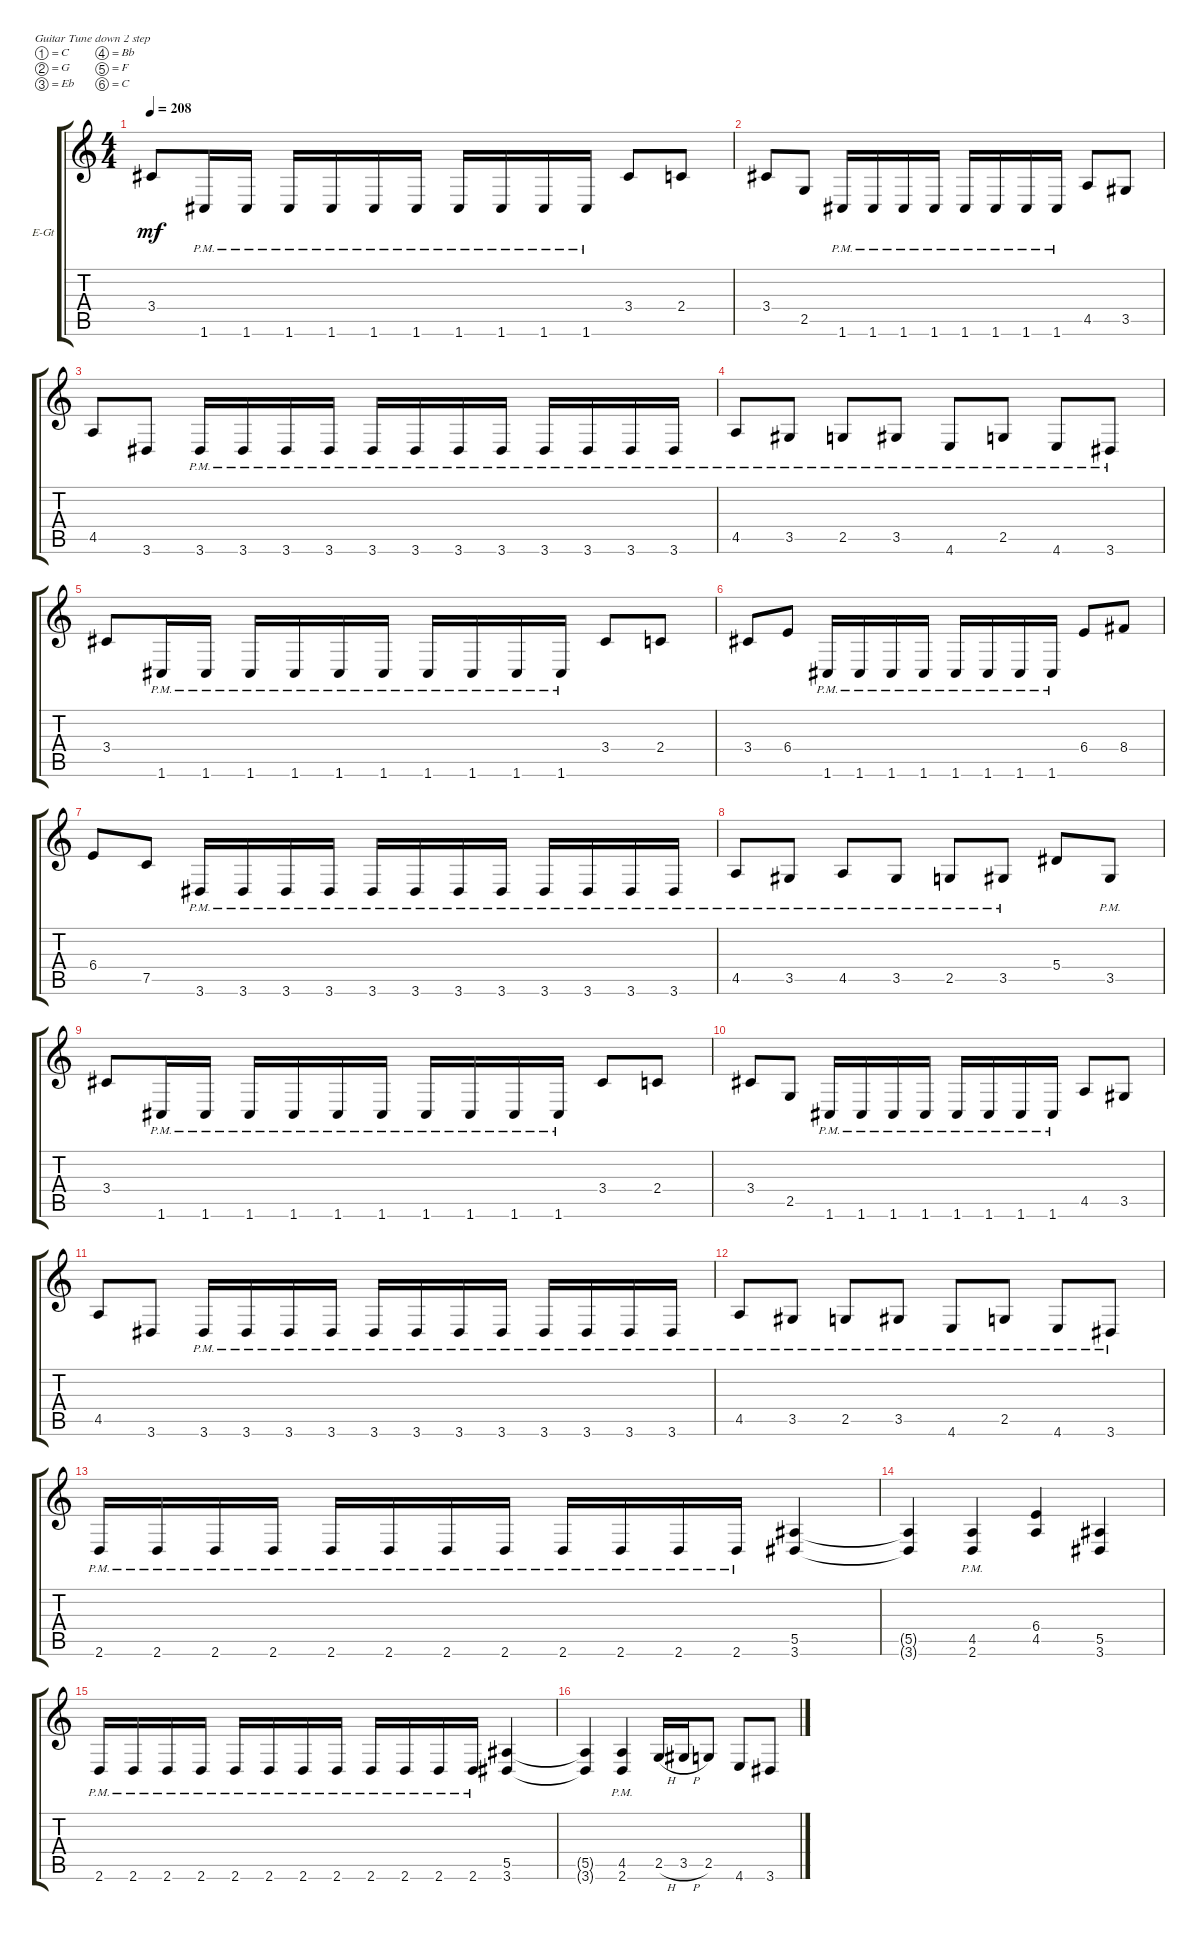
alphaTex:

\defaultSystemsLayout 4
\bracketExtendMode groupsimilarinstruments
\firstSystemTrackNameOrientation horizontal
\otherSystemsTrackNameOrientation horizontal
\track ("Eschbach Rhythm" "E-Gt") {instrument overdrivenguitar}
\staff {score tabs}
\tuning (C4 G3 Eb3 Bb2 F2 C2)
\ts (4 4)
\tempo 208
\clef g2
\ks c
3.4.8{dy mf instrument overdrivenguitar} 1.6{pm}.16 1.6{pm}.16 1.6{pm}.16 1.6{pm}.16 1.6{pm}.16 1.6{pm}.16 1.6{pm}.16 1.6{pm}.16 1.6{pm}.16 1.6{pm}.16 3.4.8 2.4.8 |
3.4.8 2.5.8 1.6{pm}.16 1.6{pm}.16 1.6{pm}.16 1.6{pm}.16 1.6{pm}.16 1.6{pm}.16 1.6{pm}.16 1.6{pm}.16 4.5.8 3.5.8 |
4.5.8 3.6.8 3.6{pm}.16 3.6{pm}.16 3.6{pm}.16 3.6{pm}.16 3.6{pm}.16 3.6{pm}.16 3.6{pm}.16 3.6{pm}.16 3.6{pm}.16 3.6{pm}.16 3.6{pm}.16 3.6{pm}.16 |
4.5{pm}.8 3.5{pm}.8 2.5{pm}.8 3.5{pm}.8 4.6{pm}.8 2.5{pm}.8 4.6{pm}.8 3.6{pm}.8 |
3.4.8 1.6{pm}.16 1.6{pm}.16 1.6{pm}.16 1.6{pm}.16 1.6{pm}.16 1.6{pm}.16 1.6{pm}.16 1.6{pm}.16 1.6{pm}.16 1.6{pm}.16 3.4.8 2.4.8 |
3.4.8 6.4.8 1.6{pm}.16 1.6{pm}.16 1.6{pm}.16 1.6{pm}.16 1.6{pm}.16 1.6{pm}.16 1.6{pm}.16 1.6{pm}.16 6.4.8 8.4.8 |
6.4.8 7.5.8 3.6{pm}.16 3.6{pm}.16 3.6{pm}.16 3.6{pm}.16 3.6{pm}.16 3.6{pm}.16 3.6{pm}.16 3.6{pm}.16 3.6{pm}.16 3.6{pm}.16 3.6{pm}.16 3.6{pm}.16 |
4.5{pm}.8 3.5{pm}.8 4.5{pm}.8 3.5{pm}.8 2.5{pm}.8 3.5{pm}.8 5.4.8 3.5{pm}.8 |
3.4.8 1.6{pm}.16 1.6{pm}.16 1.6{pm}.16 1.6{pm}.16 1.6{pm}.16 1.6{pm}.16 1.6{pm}.16 1.6{pm}.16 1.6{pm}.16 1.6{pm}.16 3.4.8 2.4.8 |
3.4.8 2.5.8 1.6{pm}.16 1.6{pm}.16 1.6{pm}.16 1.6{pm}.16 1.6{pm}.16 1.6{pm}.16 1.6{pm}.16 1.6{pm}.16 4.5.8 3.5.8 |
4.5.8 3.6.8 3.6{pm}.16 3.6{pm}.16 3.6{pm}.16 3.6{pm}.16 3.6{pm}.16 3.6{pm}.16 3.6{pm}.16 3.6{pm}.16 3.6{pm}.16 3.6{pm}.16 3.6{pm}.16 3.6{pm}.16 |
4.5{pm}.8 3.5{pm}.8 2.5{pm}.8 3.5{pm}.8 4.6{pm}.8 2.5{pm}.8 4.6{pm}.8 3.6{pm}.8 |
2.6{pm}.16 2.6{pm}.16 2.6{pm}.16 2.6{pm}.16 2.6{pm}.16 2.6{pm}.16 2.6{pm}.16 2.6{pm}.16 2.6{pm}.16 2.6{pm}.16 2.6{pm}.16 2.6{pm}.16 (3.6 5.5).4 |
(5.5{t} 3.6{t}).4 (2.6{pm} 4.5{pm}).4 (4.5 6.4).4 (3.6 5.5).4 |
2.6{pm}.16 2.6{pm}.16 2.6{pm}.16 2.6{pm}.16 2.6{pm}.16 2.6{pm}.16 2.6{pm}.16 2.6{pm}.16 2.6{pm}.16 2.6{pm}.16 2.6{pm}.16 2.6{pm}.16 (3.6 5.5).4 |
(5.5{t} 3.6{t}).4 (2.6{pm} 4.5{pm}).4 2.5{h}.16 3.5{h}.16 2.5.8 4.6.8 3.6.8
